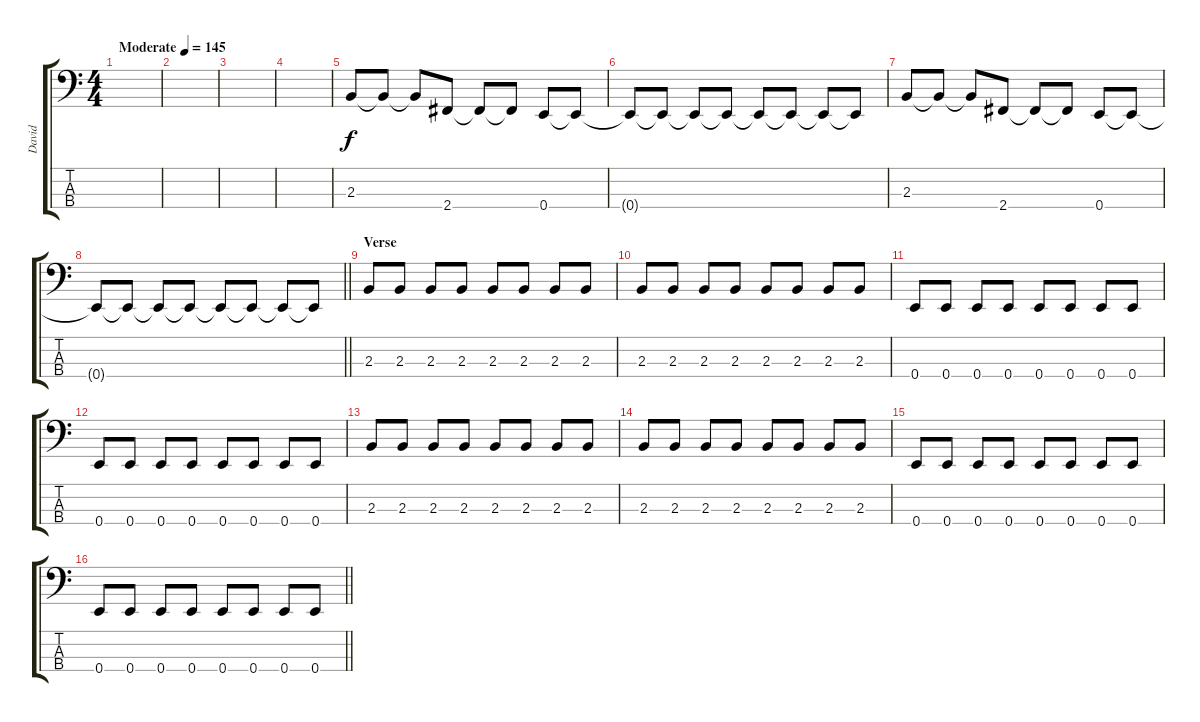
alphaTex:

\track ("David" "David") {instrument electricbassfinger bank 177}
\staff {score tabs}
\tuning (G2 D2 A1 E1) {hide}
\ts (4 4)
\tempo (145 "Moderate")
\clef f4
\ks c
|
|
|
|
2.3.8 2.3{t}.8 2.3{t}.8 2.4.8 2.4{t}.8 2.4{t}.8 0.4.8 0.4{t}.8 |
0.4{t}.8 0.4{t}.8 0.4{t}.8 0.4{t}.8 0.4{t}.8 0.4{t}.8 0.4{t}.8 0.4{t}.8 |
2.3.8 2.3{t}.8 2.3{t}.8 2.4.8 2.4{t}.8 2.4{t}.8 0.4.8 0.4{t}.8 |
\barLineRight lightlight
0.4{t}.8 0.4{t}.8 0.4{t}.8 0.4{t}.8 0.4{t}.8 0.4{t}.8 0.4{t}.8 0.4{t}.8 |
\section ("" "Verse")
2.3.8 2.3.8 2.3.8 2.3.8 2.3.8 2.3.8 2.3.8 2.3.8 |
2.3.8 2.3.8 2.3.8 2.3.8 2.3.8 2.3.8 2.3.8 2.3.8 |
0.4.8 0.4.8 0.4.8 0.4.8 0.4.8 0.4.8 0.4.8 0.4.8 |
0.4.8 0.4.8 0.4.8 0.4.8 0.4.8 0.4.8 0.4.8 0.4.8 |
2.3.8 2.3.8 2.3.8 2.3.8 2.3.8 2.3.8 2.3.8 2.3.8 |
2.3.8 2.3.8 2.3.8 2.3.8 2.3.8 2.3.8 2.3.8 2.3.8 |
0.4.8 0.4.8 0.4.8 0.4.8 0.4.8 0.4.8 0.4.8 0.4.8 |
\barLineRight lightlight
0.4.8 0.4.8 0.4.8 0.4.8 0.4.8 0.4.8 0.4.8 0.4.8
